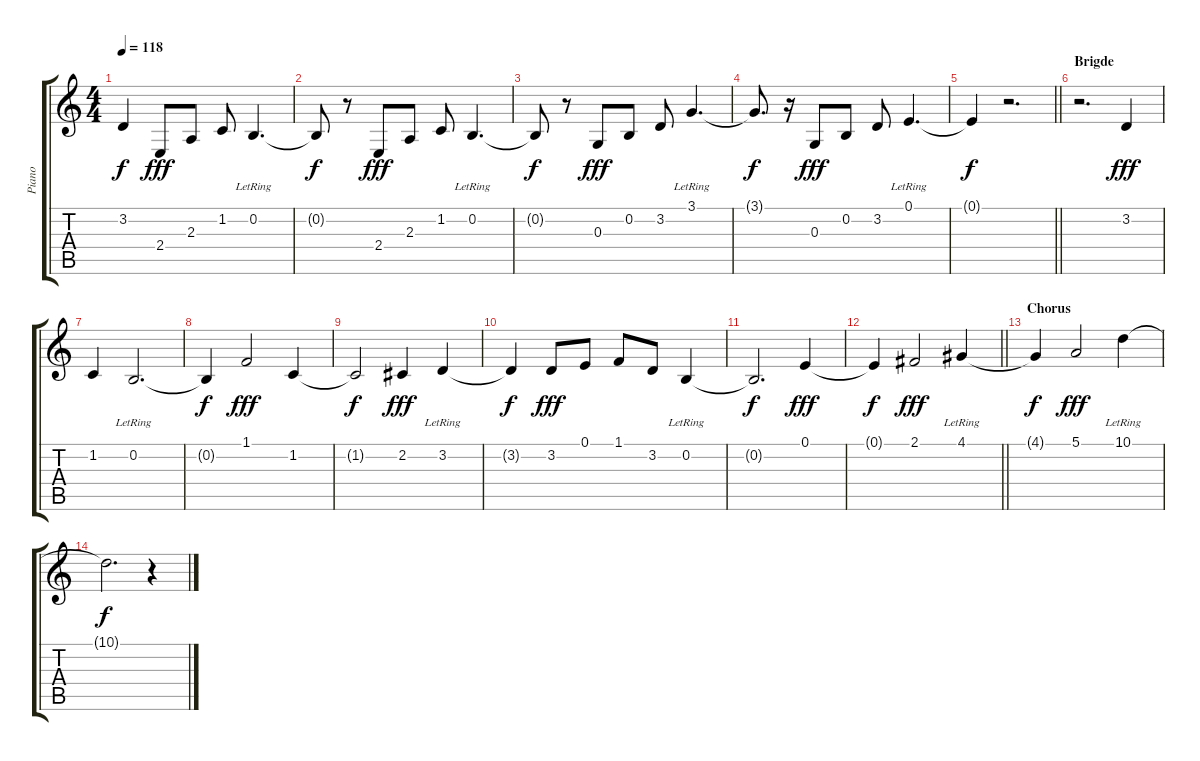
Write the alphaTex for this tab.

\track ("Piano" "Piano") {instrument acousticgrandpiano}
\staff {score tabs}
\tuning (E4 B3 G3 D3 A2 E2) {hide}
\ts (4 4)
\tempo 118
\clef g2
\ks c
3.2{t}.4{dy f} 2.4.8{dy fff} 2.3.8 1.2.8 0.2{lr}.4{d} |
0.2{t}.8{dy f} r.8 2.4.8{dy fff} 2.3.8 1.2.8 0.2{lr}.4{d} |
0.2{t}.8{dy f} r.8 0.3.8{dy fff} 0.2.8 3.2.8 3.1{lr}.4{d} |
3.1{t}.8{d dy f} r.16 0.3.8{dy fff} 0.2.8 3.2.8 0.1{lr}.4{d} |
\barLineRight lightlight
0.1{t}.4{dy f} r.2{d} |
\section ("" "Brigde")
r.2{d} 3.2.4{dy fff} |
1.2.4 0.2{lr}.2{d} |
0.2{t}.4{dy f} 1.1.2{dy fff} 1.2.4 |
1.2{t}.2{dy f} 2.2.4{dy fff} 3.2{lr}.4 |
3.2{t}.4{dy f} 3.2.8{dy fff} 0.1.8 1.1.8 3.2.8 0.2{lr}.4 |
0.2{t}.2{d dy f} 0.1.4{dy fff} |
\barLineRight lightlight
0.1{t}.4{dy f} 2.1.2{dy fff} 4.1{lr}.4 |
\section ("" "Chorus")
4.1{t}.4{dy f} 5.1.2{dy fff} 10.1{lr}.4 |
10.1{t}.2{d dy f} r.4
